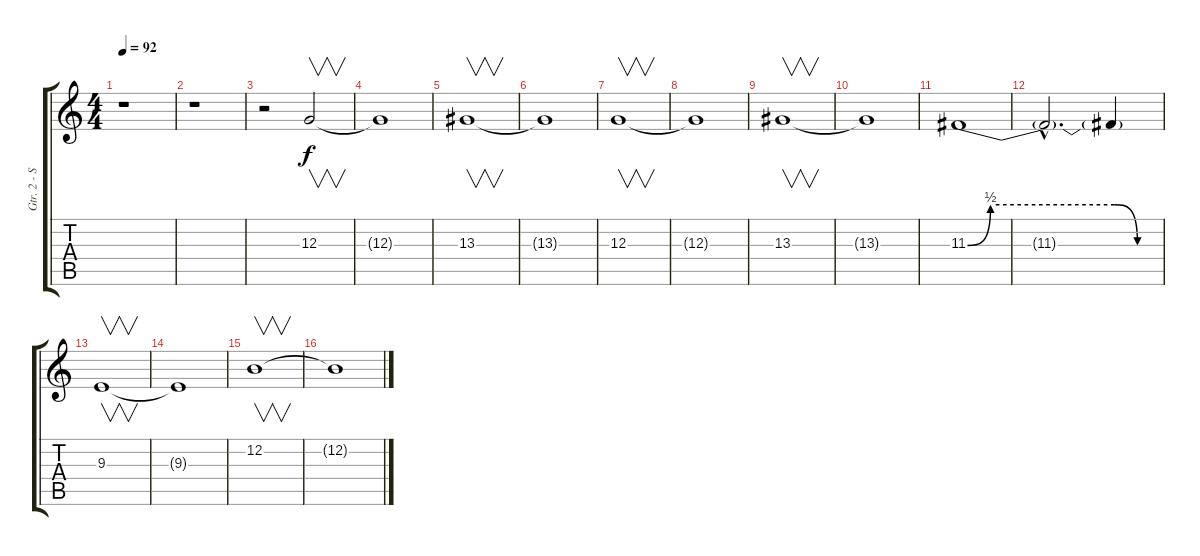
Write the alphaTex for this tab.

\track ("Gtr. 2 - Synth Violin" "Gtr. 2 - S") {instrument lead2sawtooth}
\staff {score tabs}
\tuning (E4 B3 G3 D3 A2 E2) {hide}
\ts (4 4)
\tempo 92
\clef g2
\ks c
r.1{dy mf} |
r.1 |
r.2 12.3.2{v dy f instrument distortionguitar} |
12.3{t}.1 |
13.3.1{v} |
13.3{t}.1 |
12.3.1{v} |
12.3{t}.1 |
13.3.1{v} |
13.3{t}.1 |
11.3{be (custom 0 0 7 2 45 2 52 0 60 0)}.1 |
11.3{hac t}.2{d} 11.3{t}.4 |
9.3.1{v} |
9.3{t}.1 |
12.2.1{v} |
12.2{t}.1
